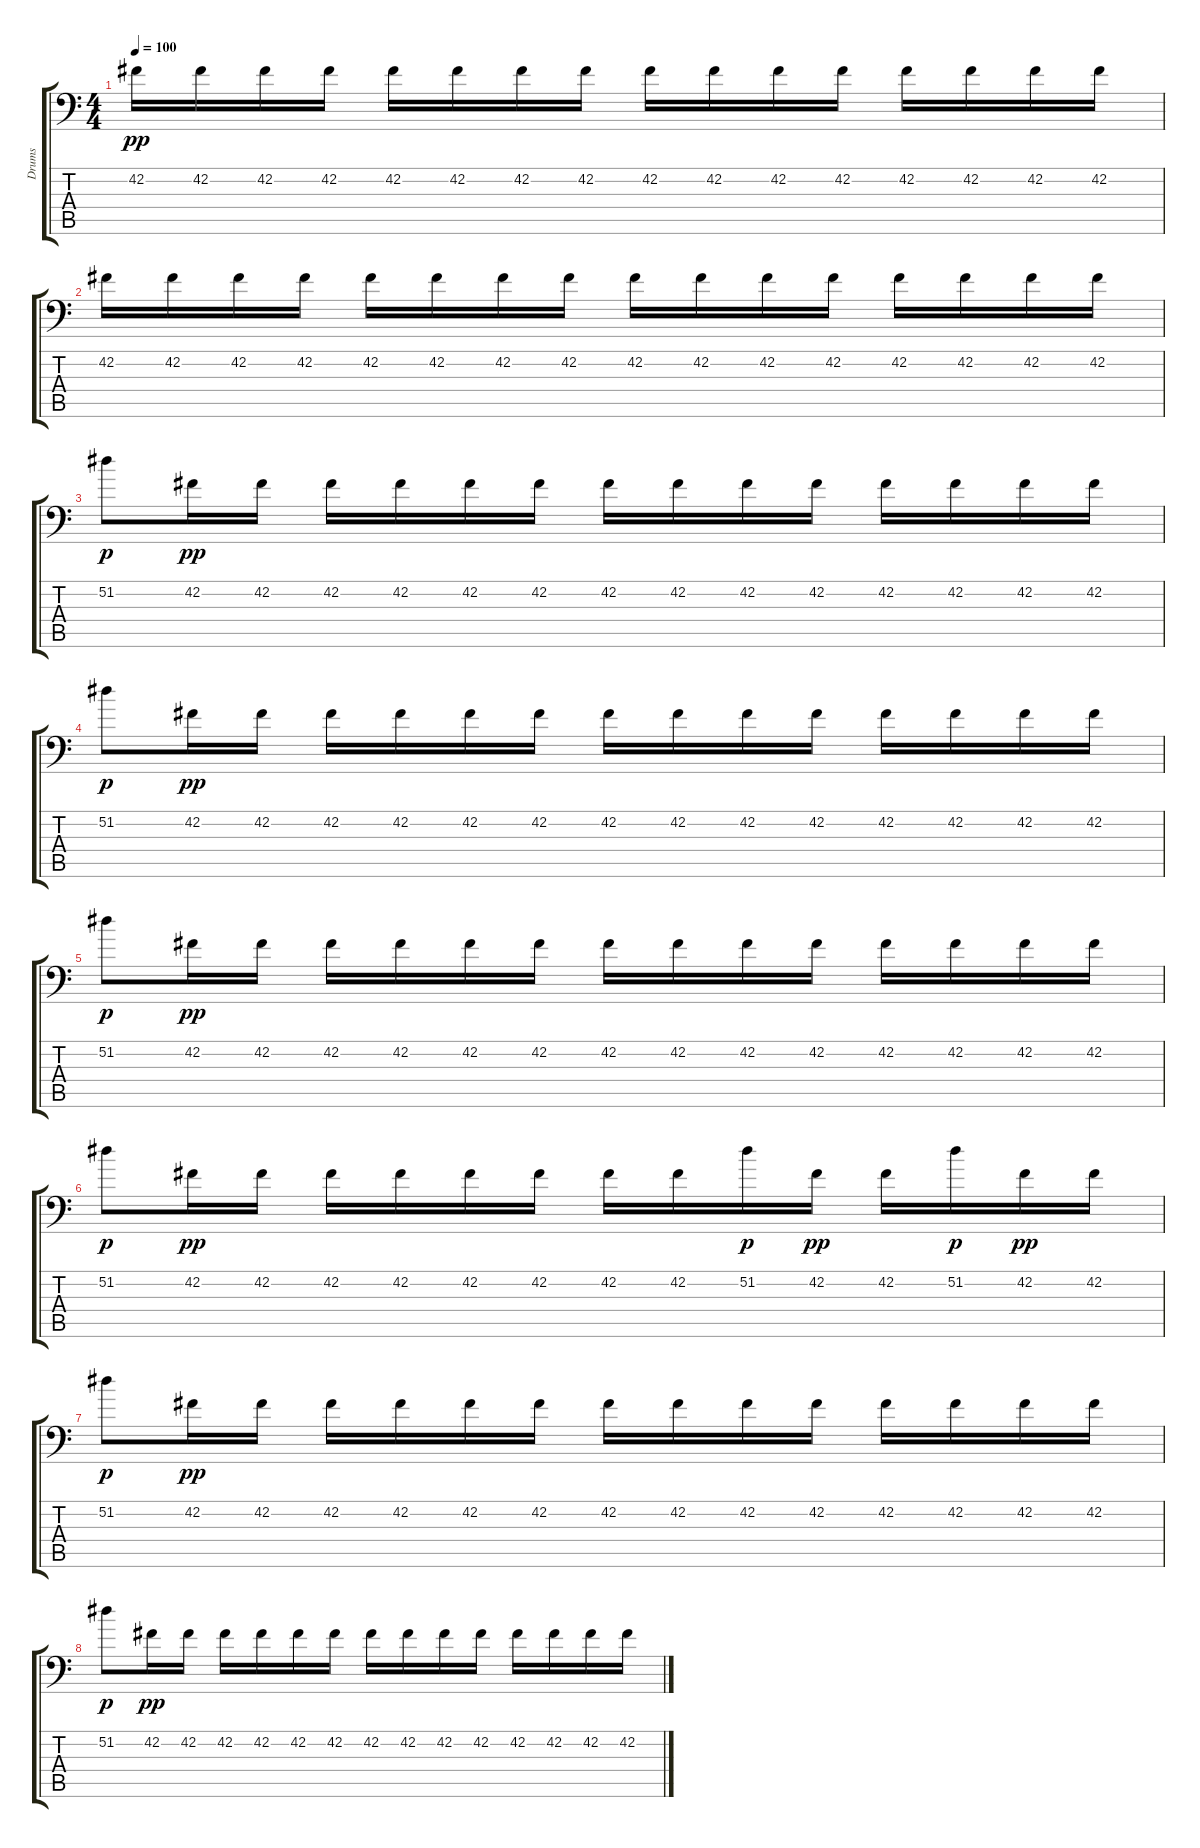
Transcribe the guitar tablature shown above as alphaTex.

\track ("Drums" "Drums") {instrument acousticgrandpiano}
\staff {score tabs}
\tuning (C-1 C-1 C-1 C-1 C-1 C-1) {hide}
\ts (4 4)
\tempo 100
\clef f4
\ks c
42.2.16{dy pp} 42.2.16 42.2.16 42.2.16 42.2.16 42.2.16 42.2.16 42.2.16 42.2.16 42.2.16 42.2.16 42.2.16 42.2.16 42.2.16 42.2.16 42.2.16 |
42.2.16 42.2.16 42.2.16 42.2.16 42.2.16 42.2.16 42.2.16 42.2.16 42.2.16 42.2.16 42.2.16 42.2.16 42.2.16 42.2.16 42.2.16 42.2.16 |
51.2.8{dy p} 42.2.16{dy pp} 42.2.16 42.2.16 42.2.16 42.2.16 42.2.16 42.2.16 42.2.16 42.2.16 42.2.16 42.2.16 42.2.16 42.2.16 42.2.16 |
51.2.8{dy p} 42.2.16{dy pp} 42.2.16 42.2.16 42.2.16 42.2.16 42.2.16 42.2.16 42.2.16 42.2.16 42.2.16 42.2.16 42.2.16 42.2.16 42.2.16 |
51.2.8{dy p} 42.2.16{dy pp} 42.2.16 42.2.16 42.2.16 42.2.16 42.2.16 42.2.16 42.2.16 42.2.16 42.2.16 42.2.16 42.2.16 42.2.16 42.2.16 |
51.2.8{dy p} 42.2.16{dy pp} 42.2.16 42.2.16 42.2.16 42.2.16 42.2.16 42.2.16 42.2.16 51.2.16{dy p} 42.2.16{dy pp} 42.2.16 51.2.16{dy p} 42.2.16{dy pp} 42.2.16 |
51.2.8{dy p} 42.2.16{dy pp} 42.2.16 42.2.16 42.2.16 42.2.16 42.2.16 42.2.16 42.2.16 42.2.16 42.2.16 42.2.16 42.2.16 42.2.16 42.2.16 |
51.2.8{dy p} 42.2.16{dy pp} 42.2.16 42.2.16 42.2.16 42.2.16 42.2.16 42.2.16 42.2.16 42.2.16 42.2.16 42.2.16 42.2.16 42.2.16 42.2.16
